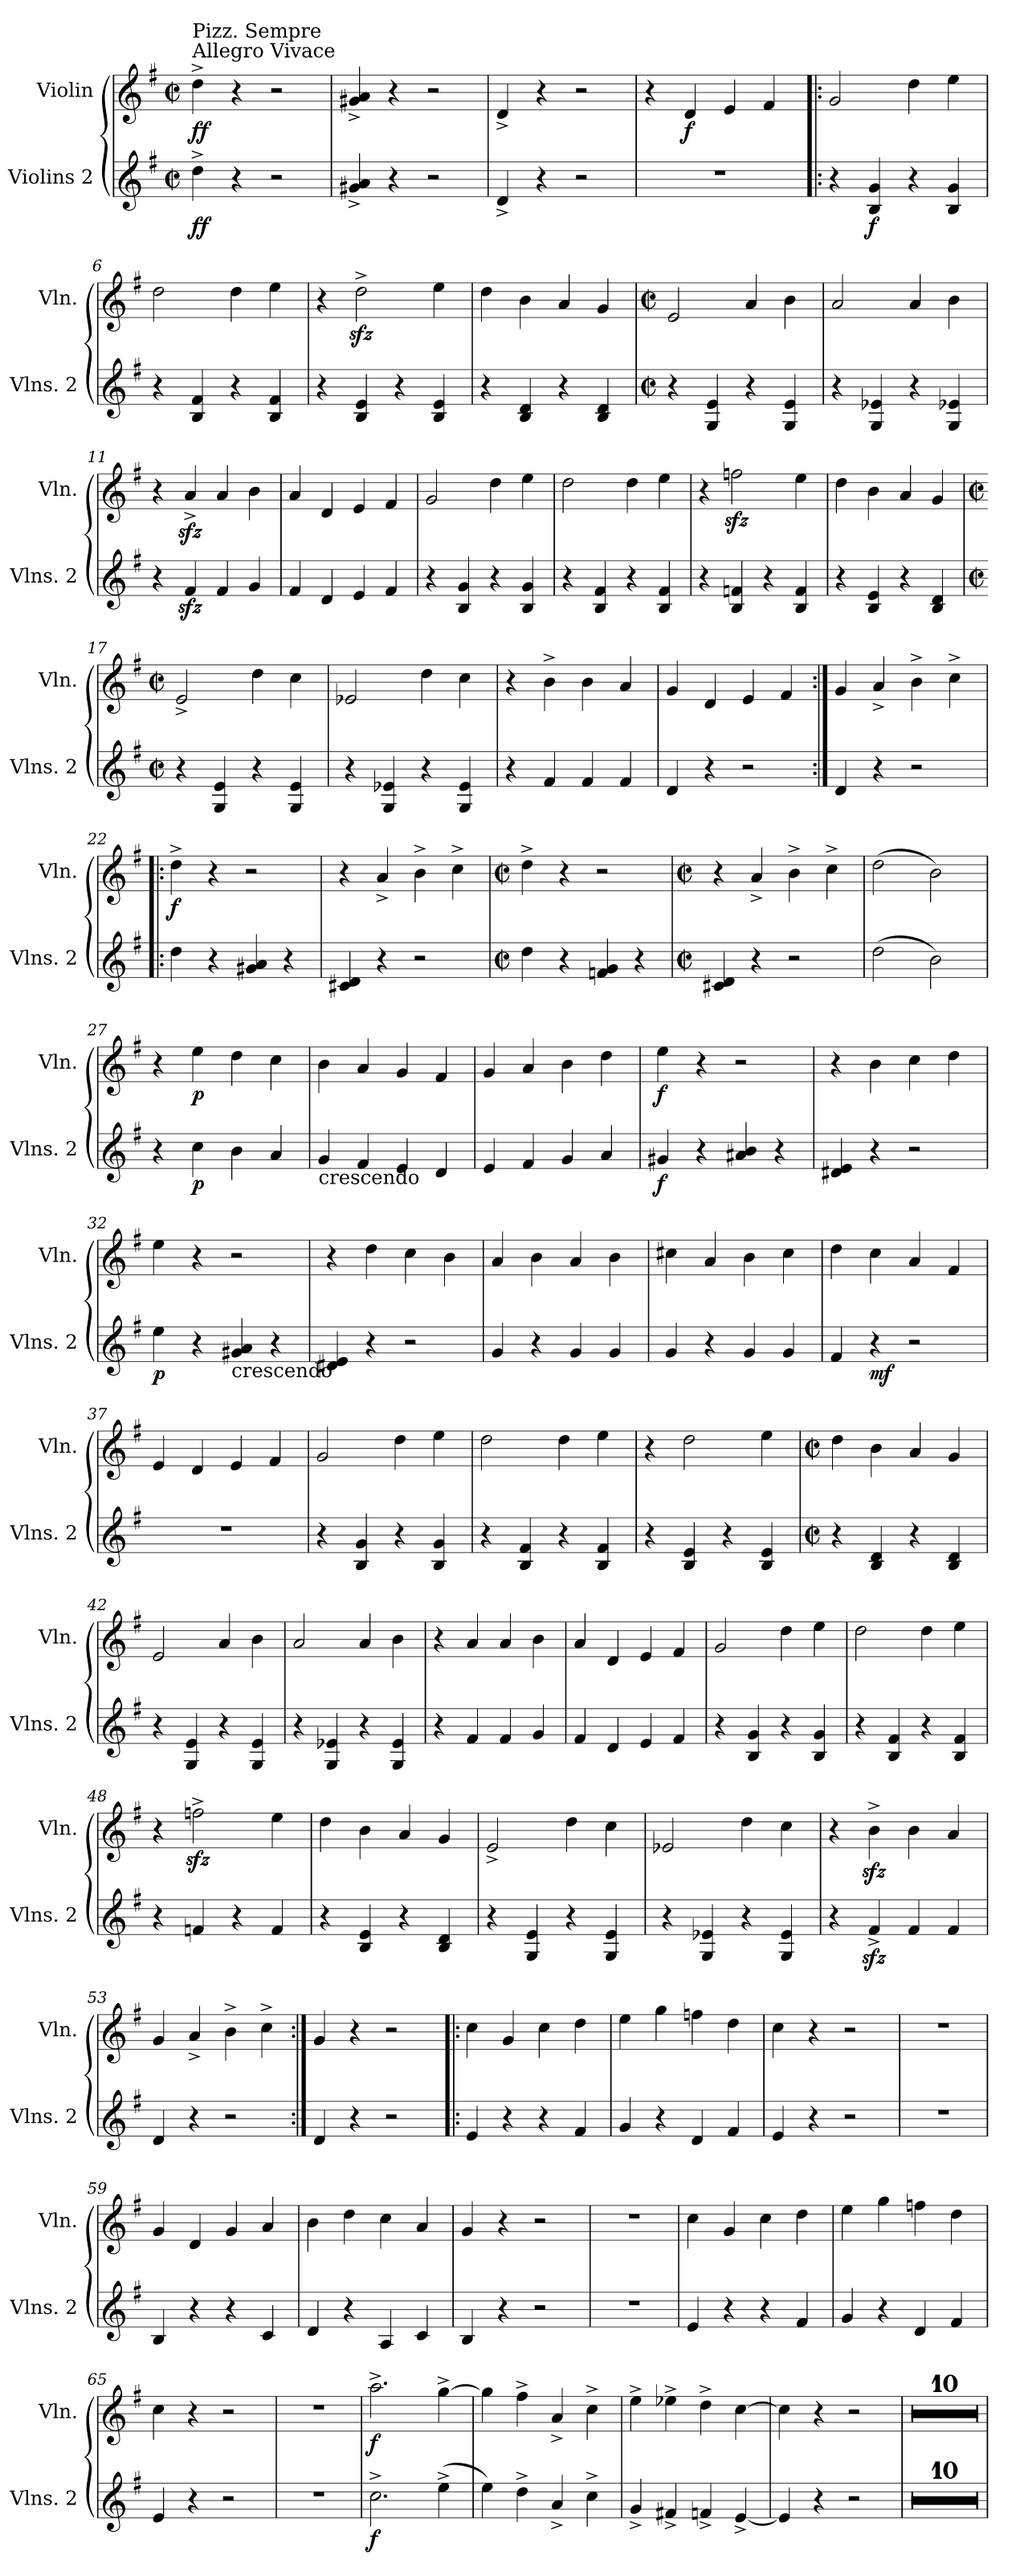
**kern	**dynam	**kern	**dynam
*part2	*part2	*part1	*part1
*staff2	*staff2	*staff1	*staff1
*I"Violins 2	*	*I"Violin	*
*I'Vlns. 2	*	*I'Vln.	*
*clefG2	*	*clefG2	*
*k[f#]	*	*k[f#]	*
*G:	*	*G:	*
*M2/2	*	*M2/2	*
*met(c|)	*	*met(c|)	*
*MM352	*	*MM352	*
=1	=1	=1	=1
!	!	!LO:TX:a:t=Allegro Vivace	!
!	!	!LO:TX:a:t=Pizz. Sempre	!
!	!LO:DY:b	!	!LO:DY:b
4dd^\	ff	4dd^\	ff
4r	.	4r	.
2r	.	2r	.
=2	=2	=2	=2
4g#X/^ 4a/^	.	4g#X/^ 4a/^	.
4r	.	4r	.
2r	.	2r	.
=3	=3	=3	=3
4d^/	.	4d^/	.
4r	.	4r	.
2r	.	2r	.
=4	=4	=4	=4
1r	.	4r	.
!	!	!	!LO:DY:b
.	.	4d/	f
.	.	4e/	.
.	.	4f#/	.
=5!|:	=5!|:	=5!|:	=5!|:
4r	.	2g/	.
!	!LO:DY:b	!	!
4B/ 4g/	f	.	.
4r	.	4dd\	.
4B/ 4g/	.	4ee\	.
=6	=6	=6	=6
4r	.	2dd\	.
4B/ 4f#/	.	.	.
4r	.	4dd\	.
4B/ 4f#/	.	4ee\	.
=7	=7	=7	=7
4r	.	4r	.
4B/ 4e/	.	2ddzz<^\	.
4r	.	.	.
4B/ 4e/	.	4ee\	.
=8	=8	=8	=8
4r	.	4dd\	.
4B/ 4d/	.	4b\	.
4r	.	4a/	.
4B/ 4d/	.	4g/	.
!!LO:LB:g=z
=9	=9	=9	=9
*M2/2	*	*M2/2	*
*met(c|)	*	*met(c|)	*
4r	.	2e/	.
4G/ 4e/	.	.	.
4r	.	4a/	.
4G/ 4e/	.	4b\	.
=10	=10	=10	=10
4r	.	2a/	.
4G/ 4e-X/	.	.	.
4r	.	4a/	.
4G/ 4e-X/	.	4b\	.
=11	=11	=11	=11
4r	.	4r	.
4f#zz</	.	4azz<^/	.
4f#/	.	4a/	.
4g/	.	4b\	.
=12	=12	=12	=12
4f#/	.	4a/	.
4d/	.	4d/	.
4e/	.	4e/	.
4f#/	.	4f#/	.
=13	=13	=13	=13
4r	.	2g/	.
4B/ 4g/	.	.	.
4r	.	4dd\	.
4B/ 4g/	.	4ee\	.
=14	=14	=14	=14
4r	.	2dd\	.
4B/ 4f#/	.	.	.
4r	.	4dd\	.
4B/ 4f#/	.	4ee\	.
=15	=15	=15	=15
4r	.	4r	.
4B/ 4fn/	.	2ffnzz<\	.
4r	.	.	.
4B/ 4f/	.	4ee\	.
=16	=16	=16	=16
4r	.	4dd\	.
4B/ 4e/	.	4b\	.
4r	.	4a/	.
4B/ 4d/	.	4g/	.
!!LO:LB:g=z
=17	=17	=17	=17
*M2/2	*	*M2/2	*
*met(c|)	*	*met(c|)	*
4r	.	2e^/	.
4G/ 4e/	.	.	.
4r	.	4dd\	.
4G/ 4e/	.	4cc\	.
=18	=18	=18	=18
4r	.	2e-X/	.
4G/ 4e-X/	.	.	.
4r	.	4dd\	.
4G/ 4e-/	.	4cc\	.
=19	=19	=19	=19
4r	.	4r	.
4f#/	.	4b^\	.
4f#/	.	4b\	.
4f#/	.	4a/	.
=20	=20	=20	=20
4d/	.	4g/	.
4r	.	4d/	.
2r	.	4e/	.
.	.	4f#/	.
=21:|!	=21:|!	=21:|!	=21:|!
4d/	.	4g/	.
4r	.	4a^/	.
2r	.	4b^\	.
.	.	4cc^\	.
=22!|:	=22!|:	=22!|:	=22!|:
!	!	!	!LO:DY:b
4dd\	.	4dd^\	f
4r	.	4r	.
4g#X/ 4a/	.	2r	.
4r	.	.	.
=23	=23	=23	=23
4c#X/ 4d/	.	4r	.
4r	.	4a^/	.
2r	.	4b^\	.
.	.	4cc^\	.
!!LO:LB:g=z
=24	=24	=24	=24
*M2/2	*	*M2/2	*
*met(c|)	*	*met(c|)	*
4dd\	.	4dd^\	.
4r	.	4r	.
4fn/ 4g/	.	2r	.
4r	.	.	.
=25	=25	=25	=25
*M2/2	*	*M2/2	*
*met(c|)	*	*met(c|)	*
4c#X/ 4d/	.	4r	.
4r	.	4a^/	.
2r	.	4b^\	.
.	.	4cc^\	.
=26	=26	=26	=26
(2dd\	.	(2dd\	.
2b\)	.	2b\)	.
=27	=27	=27	=27
4r	.	4r	.
!	!LO:DY:b	!	!LO:DY:b
4cc\	p	4ee\	p
4b\	.	4dd\	.
4a/	.	4cc\	.
=28	=28	=28	=28
!LO:TX:b:t=crescendo	!	!	!
4g/	.	4b\	.
4f#/	.	4a/	.
4e/	.	4g/	.
4d/	.	4f#/	.
=29	=29	=29	=29
4e/	.	4g/	.
4f#/	.	4a/	.
4g/	.	4b\	.
4a/	.	4dd\	.
=30	=30	=30	=30
!	!LO:DY:b	!	!LO:DY:b
4g#X/	f	4ee\	f
4r	.	4r	.
4a#X/ 4b/	.	2r	.
4r	.	.	.
!!LO:LB:g=z
=31	=31	=31	=31
4d#X/ 4e/	.	4r	.
4r	.	4b\	.
2r	.	4cc\	.
.	.	4dd\	.
=32	=32	=32	=32
!	!LO:DY:b	!	!
4ee\	p	4ee\	.
4r	.	4r	.
!LO:TX:b:t=crescendo	!	!	!
4g#X/ 4a/	.	2r	.
4r	.	.	.
=33	=33	=33	=33
4d#X/ 4e/	.	4r	.
4r	.	4dd\	.
2r	.	4cc\	.
.	.	4b\	.
=34	=34	=34	=34
4g/	.	4a/	.
4r	.	4b\	.
4g/	.	4a/	.
4g/	.	4b\	.
=35	=35	=35	=35
4g/	.	4cc#X\	.
4r	.	4a/	.
4g/	.	4b\	.
4g/	.	4cc#\	.
=36	=36	=36	=36
4f#/	.	4dd\	.
!	!LO:DY:b	!	!
4r	mf	4cc\	.
2r	.	4a/	.
.	.	4f#/	.
=37	=37	=37	=37
1r	.	4e/	.
.	.	4d/	.
.	.	4e/	.
.	.	4f#/	.
=38	=38	=38	=38
4r	.	2g/	.
4B/ 4g/	.	.	.
4r	.	4dd\	.
4B/ 4g/	.	4ee\	.
!!LO:PB:g=z
=39	=39	=39	=39
4r	.	2dd\	.
4B/ 4f#/	.	.	.
4r	.	4dd\	.
4B/ 4f#/	.	4ee\	.
=40	=40	=40	=40
4r	.	4r	.
4B/ 4e/	.	2dd\	.
4r	.	.	.
4B/ 4e/	.	4ee\	.
=41	=41	=41	=41
*M2/2	*	*M2/2	*
*met(c|)	*	*met(c|)	*
4r	.	4dd\	.
4B/ 4d/	.	4b\	.
4r	.	4a/	.
4B/ 4d/	.	4g/	.
=42	=42	=42	=42
4r	.	2e/	.
4G/ 4e/	.	.	.
4r	.	4a/	.
4G/ 4e/	.	4b\	.
=43	=43	=43	=43
4r	.	2a/	.
4G/ 4e-X/	.	.	.
4r	.	4a/	.
4G/ 4e-/	.	4b\	.
=44	=44	=44	=44
4r	.	4r	.
4f#/	.	4a/	.
4f#/	.	4a/	.
4g/	.	4b\	.
=45	=45	=45	=45
4f#/	.	4a/	.
4d/	.	4d/	.
4e/	.	4e/	.
4f#/	.	4f#/	.
=46	=46	=46	=46
4r	.	2g/	.
4B/ 4g/	.	.	.
4r	.	4dd\	.
4B/ 4g/	.	4ee\	.
!!LO:LB:g=z
=47	=47	=47	=47
4r	.	2dd\	.
4B/ 4f#/	.	.	.
4r	.	4dd\	.
4B/ 4f#/	.	4ee\	.
=48	=48	=48	=48
4r	.	4r	.
4fn/	.	2ffnzz<^\	.
4r	.	.	.
4f/	.	4ee\	.
=49	=49	=49	=49
4r	.	4dd\	.
4B/ 4e/	.	4b\	.
4r	.	4a/	.
4B/ 4d/	.	4g/	.
=50	=50	=50	=50
4r	.	2e^/	.
4G/ 4e/	.	.	.
4r	.	4dd\	.
4G/ 4e/	.	4cc\	.
=51	=51	=51	=51
4r	.	2e-X/	.
4G/ 4e-X/	.	.	.
4r	.	4dd\	.
4G/ 4e-/	.	4cc\	.
=52	=52	=52	=52
4r	.	4r	.
4f#zz<^/	.	4bzz<^\	.
4f#/	.	4b\	.
4f#/	.	4a/	.
=53	=53	=53	=53
4d/	.	4g/	.
4r	.	4a^/	.
2r	.	4b^\	.
.	.	4cc^\	.
=54:|!	=54:|!	=54:|!	=54:|!
4d/	.	4g/	.
4r	.	4r	.
2r	.	2r	.
!!LO:LB:g=z
=55!|:	=55!|:	=55!|:	=55!|:
4e/	.	4cc\	.
4r	.	4g/	.
4r	.	4cc\	.
4f#/	.	4dd\	.
=56	=56	=56	=56
4g/	.	4ee\	.
4r	.	4gg\	.
4d/	.	4ffn\	.
4f#/	.	4dd\	.
=57	=57	=57	=57
4e/	.	4cc\	.
4r	.	4r	.
2r	.	2r	.
=58	=58	=58	=58
1r	.	1r	.
=59	=59	=59	=59
4B/	.	4g/	.
4r	.	4d/	.
4r	.	4g/	.
4c/	.	4a/	.
=60	=60	=60	=60
4d/	.	4b\	.
4r	.	4dd\	.
4A/	.	4cc\	.
4c/	.	4a/	.
=61	=61	=61	=61
4B/	.	4g/	.
4r	.	4r	.
2r	.	2r	.
=62	=62	=62	=62
1r	.	1r	.
=63	=63	=63	=63
4e/	.	4cc\	.
4r	.	4g/	.
4r	.	4cc\	.
4f#/	.	4dd\	.
=64	=64	=64	=64
4g/	.	4ee\	.
4r	.	4gg\	.
4d/	.	4ffn\	.
4f#/	.	4dd\	.
!!LO:LB:g=z
=65	=65	=65	=65
4e/	.	4cc\	.
4r	.	4r	.
2r	.	2r	.
=66	=66	=66	=66
1r	.	1r	.
=67	=67	=67	=67
!	!LO:DY:b	!	!LO:DY:b
2.cc^\	f	2.aa^\	f
(4ee^\	.	[4gg^\	.
=68	=68	=68	=68
4ee\)	.	4gg\]	.
4dd^\	.	4ff#^\	.
4a^/	.	4a^/	.
4cc^\	.	4cc^\	.
=69	=69	=69	=69
4g^/	.	4ee^\	.
4f#X^/	.	4ee-X^\	.
4fn^/	.	4dd^\	.
[4e^/	.	[4cc\	.
=70	=70	=70	=70
4e/]	.	4cc\]	.
4r	.	4r	.
2r	.	2r	.
=71	=71	=71	=71
1r	.	1r	.
=72	=72	=72	=72
1r	.	1r	.
=73	=73	=73	=73
1r	.	1r	.
=74	=74	=74	=74
1r	.	1r	.
=75	=75	=75	=75
1r	.	1r	.
=76	=76	=76	=76
1r	.	1r	.
=77	=77	=77	=77
1r	.	1r	.
=78	=78	=78	=78
1r	.	1r	.
!!LO:LB:g=z
=79	=79	=79	=79
1r	.	1r	.
=80	=80	=80	=80
1r	.	1r	.
=	=	=	=
*-	*-	*-	*-
